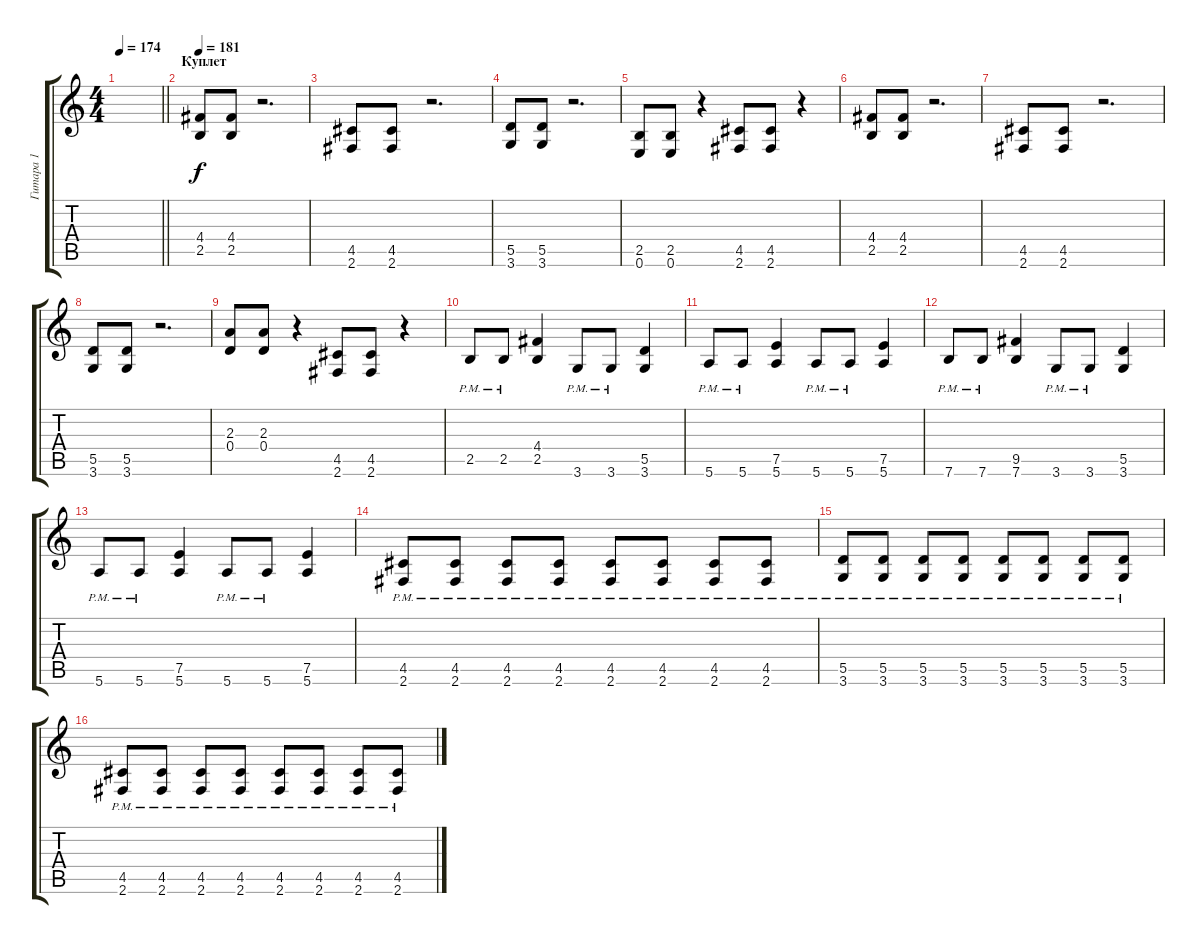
\track ("Гитара 1" "Гитара 1") {instrument distortionguitar}
\staff {score tabs}
\tuning (E4 B3 G3 D3 A2 E2) {hide}
\ts (4 4)
\tempo 174
\clef g2
\barLineRight lightlight
\ks c
|
\section ("" "Куплет")
\tempo 181
(4.4 2.5).8 (4.4 2.5).8 r.2{d} |
(4.5 2.6).8 (4.5 2.6).8 r.2{d} |
(5.5 3.6).8 (5.5 3.6).8 r.2{d} |
(2.5 0.6).8 (2.5 0.6).8 r.4 (4.5 2.6).8 (4.5 2.6).8 r.4 |
(4.4 2.5).8 (4.4 2.5).8 r.2{d} |
(4.5 2.6).8 (4.5 2.6).8 r.2{d} |
(5.5 3.6).8 (5.5 3.6).8 r.2{d} |
(2.3 0.4).8 (2.3 0.4).8 r.4 (4.5 2.6).8 (4.5 2.6).8 r.4 |
2.5{pm}.8 2.5{pm}.8 (4.4 2.5).4 3.6{pm}.8 3.6{pm}.8 (5.5 3.6).4 |
5.6{pm}.8 5.6{pm}.8 (7.5 5.6).4 5.6{pm}.8 5.6{pm}.8 (7.5 5.6).4 |
7.6{pm}.8 7.6{pm}.8 (9.5 7.6).4 3.6{pm}.8 3.6{pm}.8 (5.5 3.6).4 |
5.6{pm}.8 5.6{pm}.8 (7.5 5.6).4 5.6{pm}.8 5.6{pm}.8 (7.5 5.6).4 |
(4.5{pm} 2.6{pm}).8 (4.5{pm} 2.6{pm}).8 (4.5{pm} 2.6{pm}).8 (4.5{pm} 2.6{pm}).8 (4.5{pm} 2.6{pm}).8 (4.5{pm} 2.6{pm}).8 (4.5{pm} 2.6{pm}).8 (4.5{pm} 2.6{pm}).8 |
(5.5{pm} 3.6{pm}).8 (5.5{pm} 3.6{pm}).8 (5.5{pm} 3.6{pm}).8 (5.5{pm} 3.6{pm}).8 (5.5{pm} 3.6{pm}).8 (5.5{pm} 3.6{pm}).8 (5.5{pm} 3.6{pm}).8 (5.5{pm} 3.6{pm}).8 |
(4.5{pm} 2.6{pm}).8 (4.5{pm} 2.6{pm}).8 (4.5{pm} 2.6{pm}).8 (4.5{pm} 2.6{pm}).8 (4.5{pm} 2.6{pm}).8 (4.5{pm} 2.6{pm}).8 (4.5{pm} 2.6{pm}).8 (4.5{pm} 2.6{pm}).8
